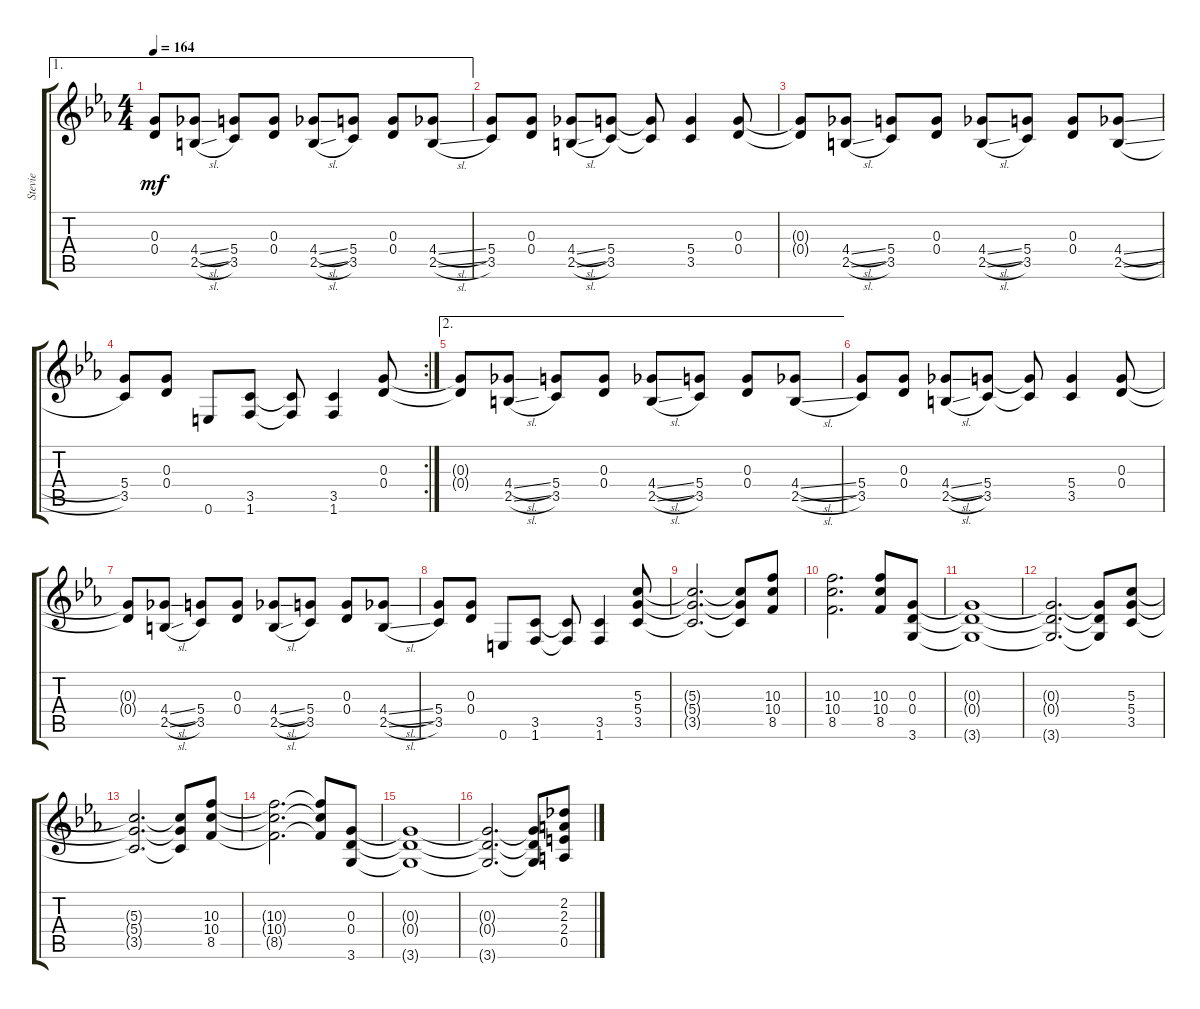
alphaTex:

\track ("Stevie" "Stevie") {instrument distortionguitar}
\staff {score tabs}
\tuning (E4 B3 G3 D3 A2 E2) {hide}
\ae 1
\ts (4 4)
\tempo 164
\clef g2
\ks eb
(0.3{t} 0.4{t}).8{dy mf} (4.4{sl} 2.5{sl}).8 (5.4 3.5).8 (0.3 0.4).8 (4.4{sl} 2.5{sl}).8 (5.4 3.5).8 (0.3 0.4).8 (4.4{sl} 2.5{sl}).8 |
(5.4 3.5).8 (0.3 0.4).8 (4.4{sl} 2.5{sl}).8 (5.4 3.5).8 (5.4{t} 3.5{t}).8 (5.4 3.5).4 (0.3 0.4).8 |
(0.3{t} 0.4{t}).8 (4.4{sl} 2.5{sl}).8 (5.4 3.5).8 (0.3 0.4).8 (4.4{sl} 2.5{sl}).8 (5.4 3.5).8 (0.3 0.4).8 (4.4{sl} 2.5{sl}).8 |
\rc 2
(5.4 3.5).8 (0.3 0.4).8 0.6.8 (3.5 1.6).8 (3.5{t} 1.6{t}).8 (3.5 1.6).4 (0.3 0.4).8 |
\ae 2
(0.3{t} 0.4{t}).8 (4.4{sl} 2.5{sl}).8 (5.4 3.5).8 (0.3 0.4).8 (4.4{sl} 2.5{sl}).8 (5.4 3.5).8 (0.3 0.4).8 (4.4{sl} 2.5{sl}).8 |
(5.4 3.5).8 (0.3 0.4).8 (4.4{sl} 2.5{sl}).8 (5.4 3.5).8 (5.4{t} 3.5{t}).8 (5.4 3.5).4 (0.3 0.4).8 |
(0.3{t} 0.4{t}).8 (4.4{sl} 2.5{sl}).8 (5.4 3.5).8 (0.3 0.4).8 (4.4{sl} 2.5{sl}).8 (5.4 3.5).8 (0.3 0.4).8 (4.4{sl} 2.5{sl}).8 |
(5.4 3.5).8 (0.3 0.4).8 0.6.8 (3.5 1.6).8 (3.5{t} 1.6{t}).8 (3.5 1.6).4 (5.3 5.4 3.5).8 |
(5.3{t} 5.4{t} 3.5{t}).2{d} (5.3{t} 5.4{t} 3.5{t}).8 (10.3 10.4 8.5).8 |
(10.3 10.4 8.5).2{d} (10.3 10.4 8.5).8 (0.3 0.4 3.6).8 |
(0.3{t} 0.4{t} 3.6{t}).1 |
(0.3{t} 0.4{t} 3.6{t}).2{d} (0.3{t} 0.4{t} 3.6{t}).8 (5.3 5.4 3.5).8 |
(5.3{t} 5.4{t} 3.5{t}).2{d} (5.3{t} 5.4{t} 3.5{t}).8 (10.3 10.4 8.5).8 |
(10.3{t} 10.4{t} 8.5{t}).2{d} (10.3{t} 10.4{t} 8.5{t}).8 (0.3 0.4 3.6).8 |
(0.3{t} 0.4{t} 3.6{t}).1 |
(0.3{t} 0.4{t} 3.6{t}).2{d} (0.3{t} 0.4{t} 3.6{t}).8 (2.2 2.3 2.4 0.5).8
